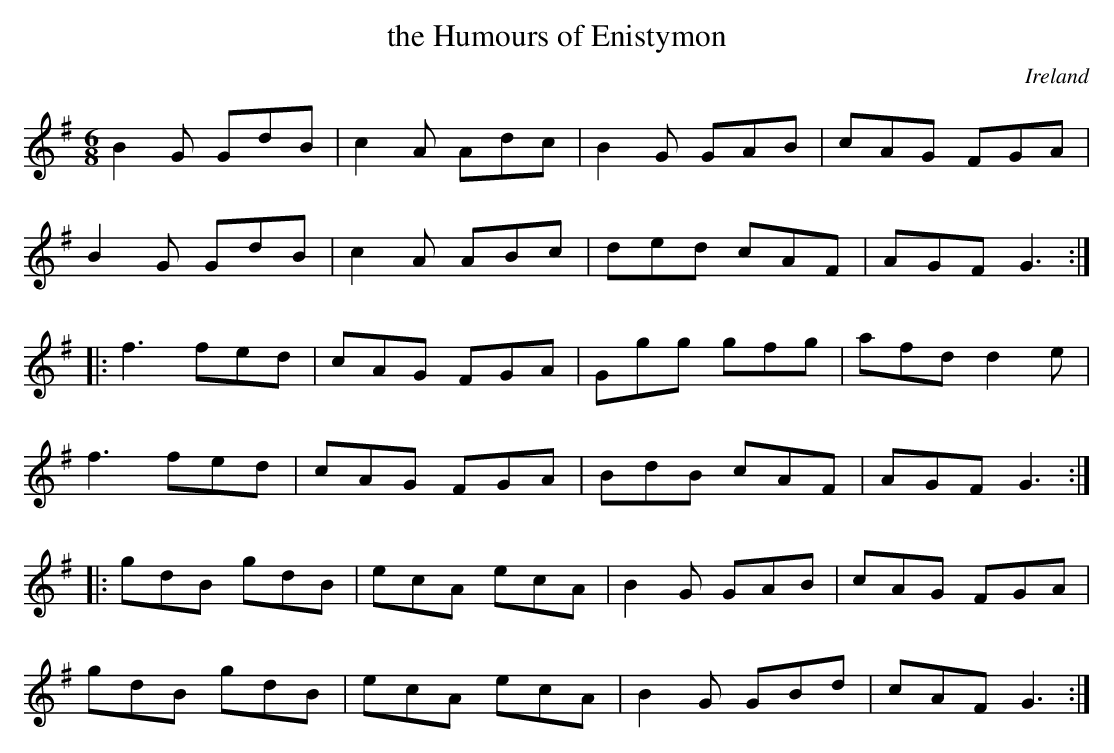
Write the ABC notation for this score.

X:1
T:the Humours of Enistymon
M:6/8
O:Ireland
K:G
B2G GdB | c2A Adc |B2G GAB | cAG FGA |
B2G GdB | c2A ABc |ded cAF | AGF G3 ::
f3 fed  | cAG FGA | Ggg gfg | afd d2e |
f3 fed  | cAG FGA | BdB cAF | AGF G3 ::
gdB gdB | ecA ecA | B2G GAB | cAG FGA |
gdB gdB | ecA ecA | B2G GBd | cAF G3 :|
